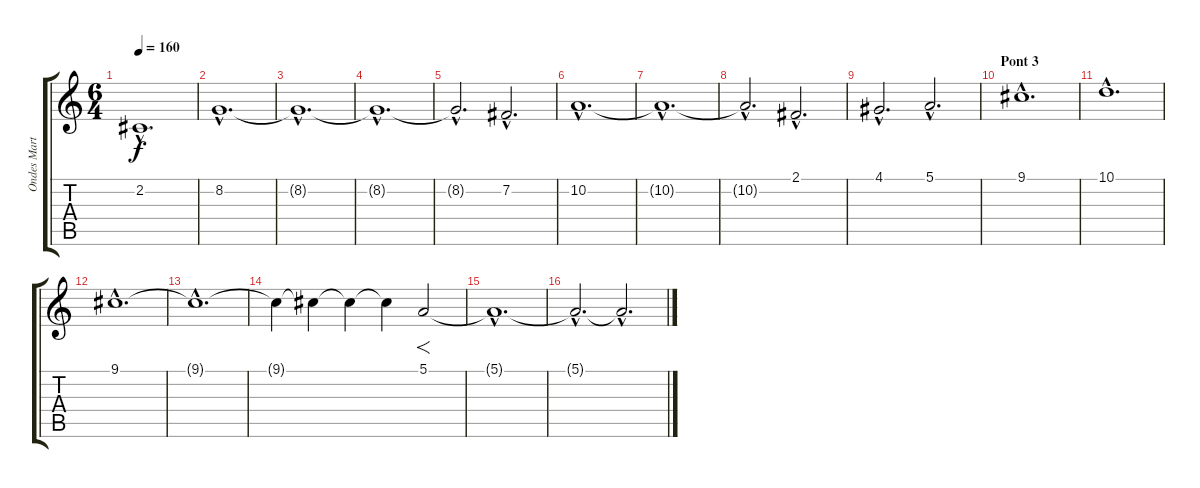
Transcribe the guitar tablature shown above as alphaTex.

\track ("Ondes Martenot - Jonny Greenwood" "Ondes Mart") {instrument piccolo}
\staff {score tabs}
\tuning (E4 B3 G3 D3 A2 E2) {hide}
\ts (6 4)
\tempo 160
\clef g2
\ks c
2.2{hac t}.1{d dy f} |
8.2{hac}.1{d} |
8.2{hac t}.1{d} |
8.2{hac t}.1{d} |
8.2{hac t}.2{d} 7.2{hac}.2{d} |
10.2{hac}.1{d} |
10.2{hac t}.1{d} |
10.2{hac t}.2{d} 2.1{hac}.2{d} |
4.1{hac}.2{d} 5.1{hac}.2{d} |
\section ("" "Pont 3")
9.1{hac}.1{d} |
10.1{hac}.1{d} |
9.1{hac}.1{d} |
9.1{hac t}.1{d} |
9.1{t}.4 9.1{t}.4 9.1{t}.4 9.1{t}.4 5.1.2{f} |
5.1{hac t}.1{d} |
5.1{hac t}.2{d} 5.1{hac t}.2{d}
